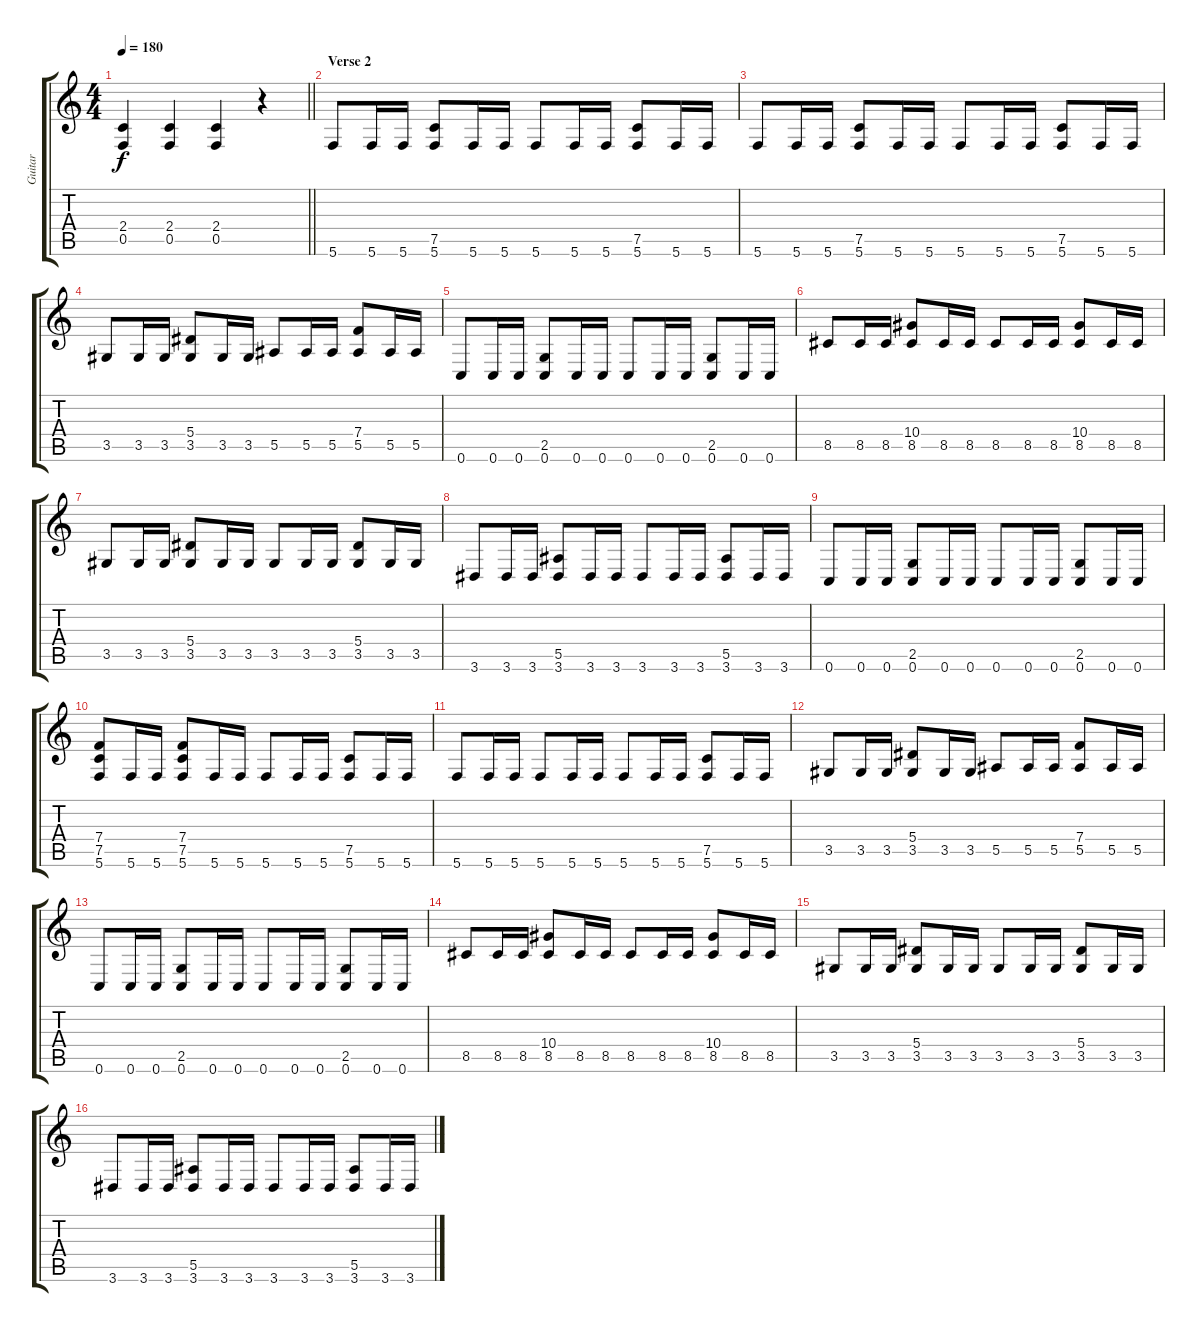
\track ("Guitar" "Guitar") {instrument distortionguitar}
\staff {score tabs}
\tuning (C4 G3 Eb3 Bb2 F2 C2) {hide}
\ts (4 4)
\tempo 180
\clef g2
\barLineRight lightlight
\ks c
(2.4 0.5).4{dy f} (2.4 0.5).4 (2.4 0.5).4 r.4 |
\section ("" "Verse 2")
5.6.8 5.6.16 5.6.16 (7.5 5.6).8 5.6.16 5.6.16 5.6.8 5.6.16 5.6.16 (7.5 5.6).8 5.6.16 5.6.16 |
5.6.8 5.6.16 5.6.16 (7.5 5.6).8 5.6.16 5.6.16 5.6.8 5.6.16 5.6.16 (7.5 5.6).8 5.6.16 5.6.16 |
3.5.8 3.5.16 3.5.16 (5.4 3.5).8 3.5.16 3.5.16 5.5.8 5.5.16 5.5.16 (7.4 5.5).8 5.5.16 5.5.16 |
0.6.8 0.6.16 0.6.16 (2.5 0.6).8 0.6.16 0.6.16 0.6.8 0.6.16 0.6.16 (2.5 0.6).8 0.6.16 0.6.16 |
8.5.8 8.5.16 8.5.16 (10.4 8.5).8 8.5.16 8.5.16 8.5.8 8.5.16 8.5.16 (10.4 8.5).8 8.5.16 8.5.16 |
3.5.8 3.5.16 3.5.16 (5.4 3.5).8 3.5.16 3.5.16 3.5.8 3.5.16 3.5.16 (5.4 3.5).8 3.5.16 3.5.16 |
3.6.8 3.6.16 3.6.16 (5.5 3.6).8 3.6.16 3.6.16 3.6.8 3.6.16 3.6.16 (5.5 3.6).8 3.6.16 3.6.16 |
0.6.8 0.6.16 0.6.16 (2.5 0.6).8 0.6.16 0.6.16 0.6.8 0.6.16 0.6.16 (2.5 0.6).8 0.6.16 0.6.16 |
(7.4 7.5 5.6).8 5.6.16 5.6.16 (7.4 7.5 5.6).8 5.6.16 5.6.16 5.6.8 5.6.16 5.6.16 (7.5 5.6).8 5.6.16 5.6.16 |
5.6.8 5.6.16 5.6.16 5.6.8 5.6.16 5.6.16 5.6.8 5.6.16 5.6.16 (7.5 5.6).8 5.6.16 5.6.16 |
3.5.8 3.5.16 3.5.16 (5.4 3.5).8 3.5.16 3.5.16 5.5.8 5.5.16 5.5.16 (7.4 5.5).8 5.5.16 5.5.16 |
0.6.8 0.6.16 0.6.16 (2.5 0.6).8 0.6.16 0.6.16 0.6.8 0.6.16 0.6.16 (2.5 0.6).8 0.6.16 0.6.16 |
8.5.8 8.5.16 8.5.16 (10.4 8.5).8 8.5.16 8.5.16 8.5.8 8.5.16 8.5.16 (10.4 8.5).8 8.5.16 8.5.16 |
3.5.8 3.5.16 3.5.16 (5.4 3.5).8 3.5.16 3.5.16 3.5.8 3.5.16 3.5.16 (5.4 3.5).8 3.5.16 3.5.16 |
3.6.8 3.6.16 3.6.16 (5.5 3.6).8 3.6.16 3.6.16 3.6.8 3.6.16 3.6.16 (5.5 3.6).8 3.6.16 3.6.16
